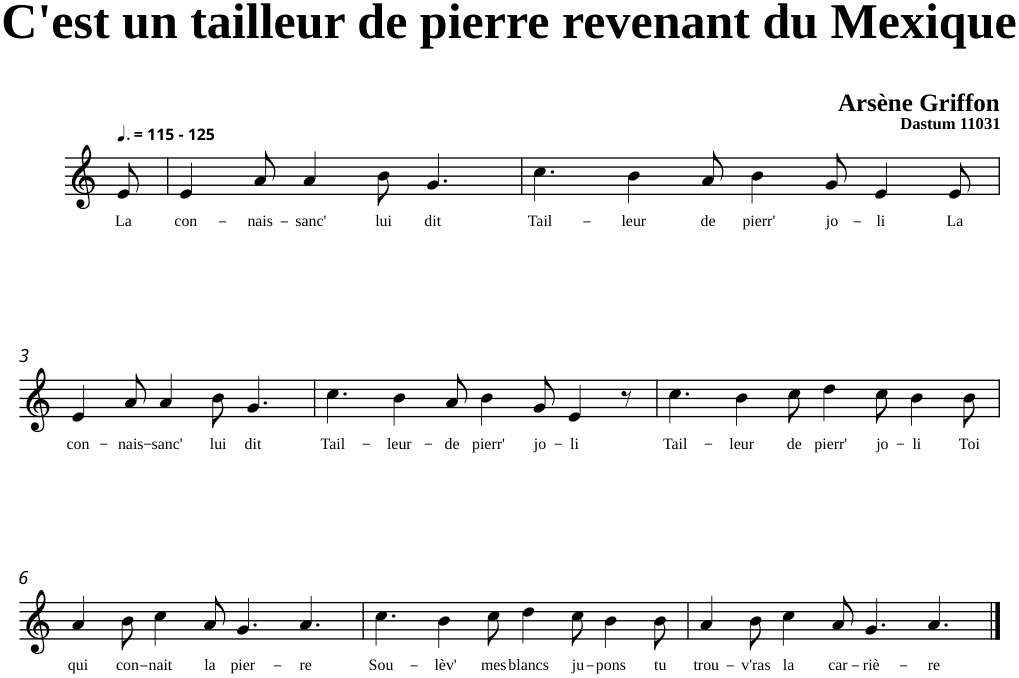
**kern	**text
*part1	*part1
*staff1	*staff1
*clefG2	*
*k[]	*
=	=
!LO:TX:a:B:t=- 125	!
!	!LO:LY:b
8e/	La
=1	=1
!	!LO:LY:b
4e/	con-
!	!LO:LY:b
8a/	-nais-
!	!LO:LY:b
4a/	-sanc'
!	!LO:LY:b
8b\	lui
!	!LO:LY:b
[4g/	dit
=2	=2
!	!LO:LY:b
4.cc\	Tail-
8g/]	.
!	!LO:LY:b
4b\	-leur
!	!LO:LY:b
8a/	de
!	!LO:LY:b
4b\	pierr'
!	!LO:LY:b
8g/	jo-
!	!LO:LY:b
4e/	-li
!	!LO:LY:b
8e/	La
!!LO:LB:g=z
=3	=3
!	!LO:LY:b
4e/	con-
!	!LO:LY:b
8a/	-nais-
!	!LO:LY:b
4a/	-sanc'
!	!LO:LY:b
8b\	lui
!	!LO:LY:b
[4g/	dit
=4	=4
!	!LO:LY:b
4.cc\	Tail-
8g/]	.
!	!LO:LY:b
4b\	-leur-
!	!LO:LY:b
8a/	-de
!	!LO:LY:b
4b\	pierr'
!	!LO:LY:b
8g/	jo-
!	!LO:LY:b
4e/	-li
8r	.
=5	=5
!	!LO:LY:b
4.cc\	Tail-
!	!LO:LY:b
4b\	-leur
!	!LO:LY:b
8cc\	de
!	!LO:LY:b
4dd\	pierr'
!	!LO:LY:b
8cc\	jo-
!	!LO:LY:b
4b\	-li
!	!LO:LY:b
8b\	Toi
!!LO:LB:g=z
=6	=6
!	!LO:LY:b
4a/	qui
!	!LO:LY:b
8b\	con-
!	!LO:LY:b
4cc\	-nait
!	!LO:LY:b
8a/	la
!	!LO:LY:b
[4g/	pier-
8ryy	.
!	!LO:LY:b
4.a/	-re
=7	=7
!	!LO:LY:b
4.cc\	Sou-
8g/]	.
!	!LO:LY:b
4b\	-lèv'
!	!LO:LY:b
8cc\	mes
!	!LO:LY:b
4dd\	blancs
!	!LO:LY:b
8cc\	ju-
!	!LO:LY:b
4b\	-pons
!	!LO:LY:b
8b\	tu
=8	=8
!	!LO:LY:b
4a/	trou-
!	!LO:LY:b
8b\	-v'ras
!	!LO:LY:b
4cc\	la
!	!LO:LY:b
8a/	car-
!	!LO:LY:b
[4g/	-riè-
8ryy	.
!	!LO:LY:b
4.a/	-re
==9	==9
8g/]	.
=	=
*-	*-
